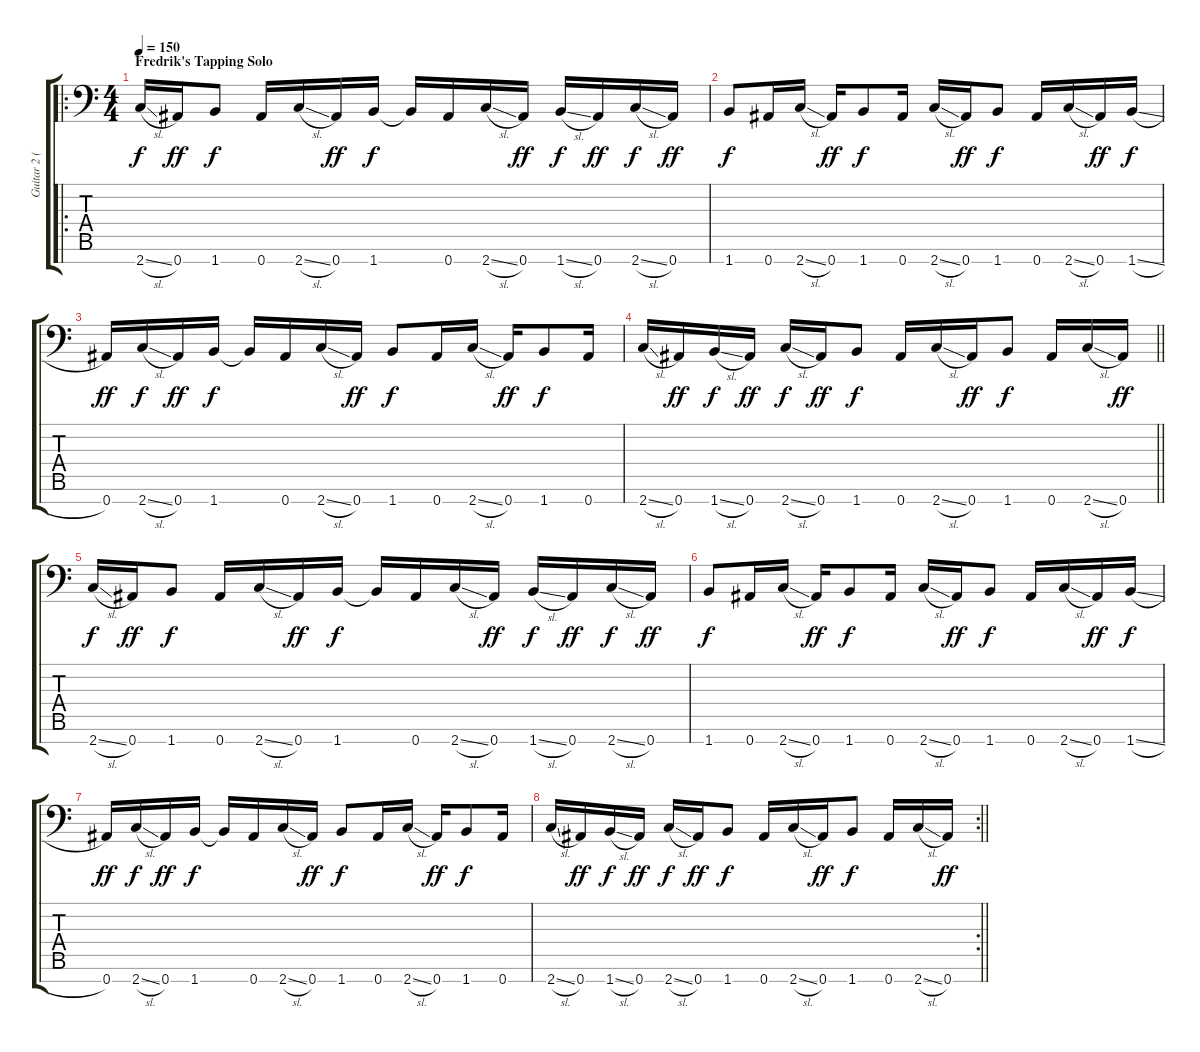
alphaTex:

\track ("Guitar 2 (Marten Hagstrom)" "Guitar 2 (") {instrument overdrivenguitar}
\staff {score tabs}
\tuning (Eb4 Bb3 Gb3 Db3 Ab2 Eb2 Bb1) {hide}
\ro
\ts (4 4)
\section ("" "Fredrik's Tapping Solo")
\tempo 150
\clef f4
\ks c
2.7{sl}.16{dy f} 0.7.16{dy ff} 1.7.8{dy f} 0.7.16 2.7{sl}.16 0.7.16{dy ff} 1.7.16{dy f} 1.7{t}.16 0.7.16 2.7{sl}.16 0.7.16{dy ff} 1.7{sl}.16{dy f} 0.7.16{dy ff} 2.7{sl}.16{dy f} 0.7.16{dy ff} |
1.7.8{dy f} 0.7.16 2.7{sl}.16 0.7.16{dy ff} 1.7.8{dy f} 0.7.16 2.7{sl}.16 0.7.16{dy ff} 1.7.8{dy f} 0.7.16 2.7{sl}.16 0.7.16{dy ff} 1.7{sl}.16{dy f} |
0.7.16{dy ff} 2.7{sl}.16{dy f} 0.7.16{dy ff} 1.7.16{dy f} 1.7{t}.16 0.7.16 2.7{sl}.16 0.7.16{dy ff} 1.7.8{dy f} 0.7.16 2.7{sl}.16 0.7.16{dy ff} 1.7.8{dy f} 0.7.16 |
\barLineRight lightlight
2.7{sl}.16 0.7.16{dy ff} 1.7{sl}.16{dy f} 0.7.16{dy ff} 2.7{sl}.16{dy f} 0.7.16{dy ff} 1.7.8{dy f} 0.7.16 2.7{sl}.16 0.7.16{dy ff} 1.7.8{dy f} 0.7.16 2.7{sl}.16 0.7.16{dy ff} |
2.7{sl}.16{dy f} 0.7.16{dy ff} 1.7.8{dy f} 0.7.16 2.7{sl}.16 0.7.16{dy ff} 1.7.16{dy f} 1.7{t}.16 0.7.16 2.7{sl}.16 0.7.16{dy ff} 1.7{sl}.16{dy f} 0.7.16{dy ff} 2.7{sl}.16{dy f} 0.7.16{dy ff} |
1.7.8{dy f} 0.7.16 2.7{sl}.16 0.7.16{dy ff} 1.7.8{dy f} 0.7.16 2.7{sl}.16 0.7.16{dy ff} 1.7.8{dy f} 0.7.16 2.7{sl}.16 0.7.16{dy ff} 1.7{sl}.16{dy f} |
0.7.16{dy ff} 2.7{sl}.16{dy f} 0.7.16{dy ff} 1.7.16{dy f} 1.7{t}.16 0.7.16 2.7{sl}.16 0.7.16{dy ff} 1.7.8{dy f} 0.7.16 2.7{sl}.16 0.7.16{dy ff} 1.7.8{dy f} 0.7.16 |
\rc 2
\barLineRight lightlight
2.7{sl}.16 0.7.16{dy ff} 1.7{sl}.16{dy f} 0.7.16{dy ff} 2.7{sl}.16{dy f} 0.7.16{dy ff} 1.7.8{dy f} 0.7.16 2.7{sl}.16 0.7.16{dy ff} 1.7.8{dy f} 0.7.16 2.7{sl}.16 0.7.16{dy ff}
